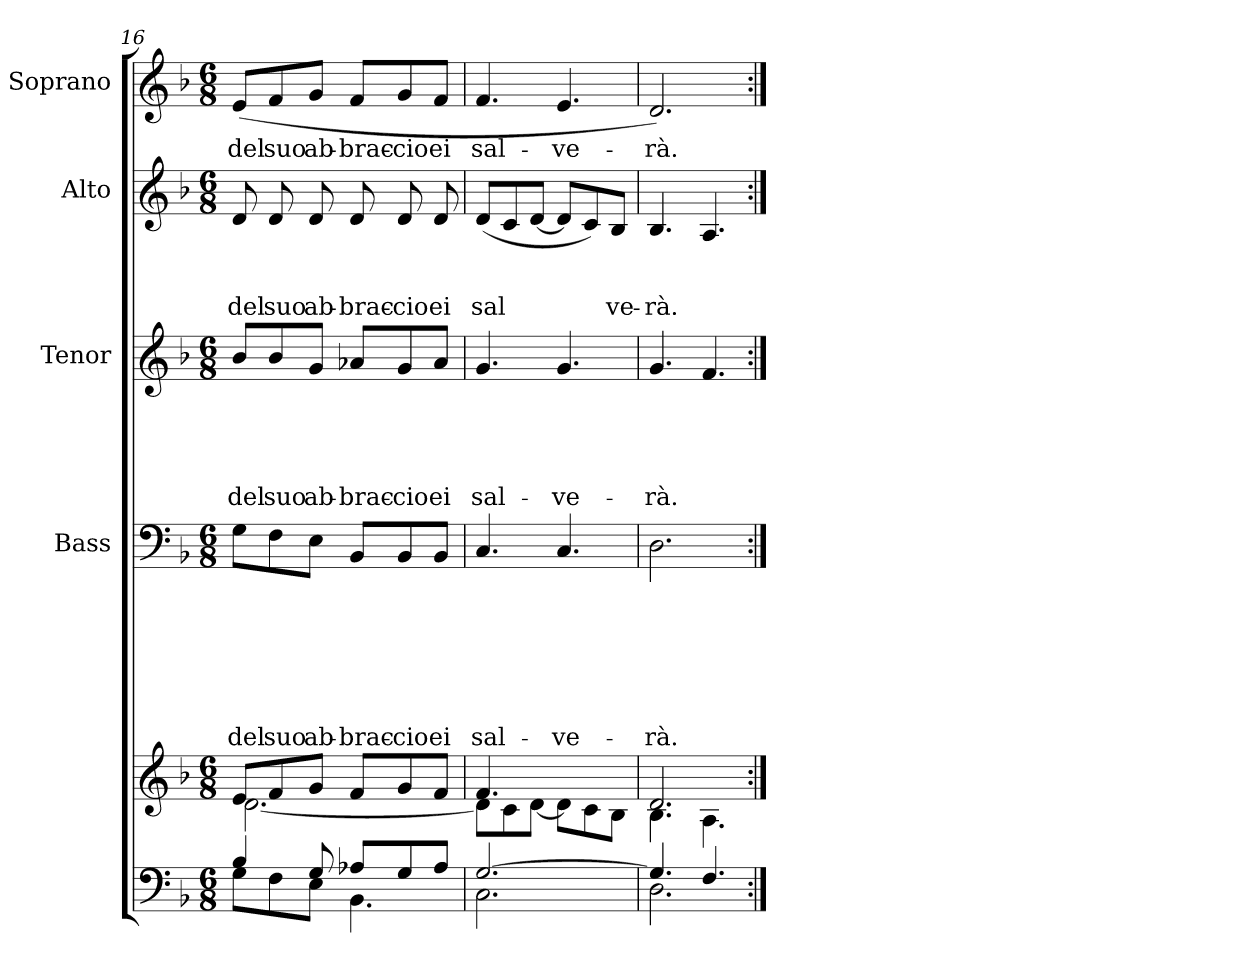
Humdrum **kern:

**kern	**kern	**kern	**text	**text	**text	**text	**text	**text	**text	**kern	**text	**text	**text	**text	**text	**kern	**text	**text	**text	**kern	**text
*part6	*part5	*part4	*part4	*part4	*part4	*part4	*part4	*part4	*part4	*part3	*part3	*part3	*part3	*part3	*part3	*part2	*part2	*part2	*part2	*part1	*part1
*staff6	*staff5	*staff4	*staff4	*staff4	*staff4	*staff4	*staff4	*staff4	*staff4	*staff3	*staff3	*staff3	*staff3	*staff3	*staff3	*staff2	*staff2	*staff2	*staff2	*staff1	*staff1
*	*	*I"Bass	*	*	*	*	*	*	*	*I"Tenor	*	*	*	*	*	*I"Alto	*	*	*	*I"Soprano	*
*clefF4	*clefG2	*clefF4	*	*	*	*	*	*	*	*clefG2	*	*	*	*	*	*clefG2	*	*	*	*clefG2	*
*k[b-]	*k[b-]	*k[b-]	*	*	*	*	*	*	*	*k[b-]	*	*	*	*	*	*k[b-]	*	*	*	*k[b-]	*
*F:	*F:	*F:	*	*	*	*	*	*	*	*F:	*	*	*	*	*	*F:	*	*	*	*F:	*
*M6/8	*M6/8	*M6/8	*	*	*	*	*	*	*	*M6/8	*	*	*	*	*	*M6/8	*	*	*	*M6/8	*
=16	=16	=16	=16	=16	=16	=16	=16	=16	=16	=16	=16	=16	=16	=16	=16	=16	=16	=16	=16	=16	=16
*^	*^	*	*	*	*	*	*	*	*	*	*	*	*	*	*	*	*	*	*	*	*
*	*	*	*^	*	*	*	*	*	*	*	*	*	*	*	*	*	*	*	*	*	*	*	*
!	!	!	!	!	!	!	!	!	!	!	!	!LO:LY:b	!	!	!	!	!	!LO:LY:b	!	!	!	!LO:LY:b	!	!LO:LY:b
4B-/	8G\L	8e/L	[<2.d\	2.ryy	8G\L	.	.	.	.	.	.	del	8b-/L	.	.	.	.	del	8d/	.	.	del	(>8e/L	del
!	!	!	!	!	!	!	!	!	!	!	!	!LO:LY:b	!	!	!	!	!	!LO:LY:b	!	!	!	!LO:LY:b	!	!LO:LY:b
.	8F\	8f/	.	.	8F\	.	.	.	.	.	.	suo	8b-/	.	.	.	.	suo	8d/	.	.	suo	8f/	suo
!	!	!	!	!	!	!	!	!	!	!	!	!LO:LY:b	!	!	!	!	!	!LO:LY:b	!	!	!	!LO:LY:b	!	!LO:LY:b
8G/	8E\J	8g/J	.	.	8E\J	.	.	.	.	.	.	ab-	8g/J	.	.	.	.	ab-	8d/	.	.	ab-	8g/J	ab-
!	!	!	!	!	!	!	!	!	!	!	!	!LO:LY:b	!	!	!	!	!	!LO:LY:b	!	!	!	!LO:LY:b	!	!LO:LY:b
8A-X/L	4.BB-\	8f/L	.	.	8BB-/L	.	.	.	.	.	.	-brac-	8a-X/L	.	.	.	.	-brac-	8d/	.	.	-brac-	8f/L	-brac-
!	!	!	!	!	!	!	!	!	!	!	!	!LO:LY:b	!	!	!	!	!	!LO:LY:b	!	!	!	!LO:LY:b	!	!LO:LY:b
8G/	.	8g/	.	.	8BB-/	.	.	.	.	.	.	-cio	8g/	.	.	.	.	-cio	8d/	.	.	-cio	8g/	-cio
!	!	!	!	!	!	!	!	!	!	!	!	!LO:LY:b	!	!	!	!	!	!LO:LY:b	!	!	!	!LO:LY:b	!	!LO:LY:b
8A-/J	.	8f/J	.	.	8BB-/J	.	.	.	.	.	.	ei	8a-/J	.	.	.	.	ei	8d/	.	.	ei	8f/J	ei
=17	=17	=17	=17	=17	=17	=17	=17	=17	=17	=17	=17	=17	=17	=17	=17	=17	=17	=17	=17	=17	=17	=17	=17	=17
!	!	!	!	!	!	!	!	!	!	!	!	!LO:LY:b	!	!	!	!	!	!LO:LY:b	!	!	!	!LO:LY:b	!	!LO:LY:b
[<2.G/	2.C\	4.f/	8d\L]	2.ryy	4.C/	.	.	.	.	.	.	sal-	4.g/	.	.	.	.	sal-	(<8d/L	.	.	sal	4.f/	sal-
.	.	.	8c\	.	.	.	.	.	.	.	.	.	.	.	.	.	.	.	8c/	.	.	.	.	.
.	.	.	[<8d\J	.	.	.	.	.	.	.	.	.	.	.	.	.	.	.	[<8d/J	.	.	.	.	.
!	!	!	!	!	!	!	!	!	!	!	!	!LO:LY:b	!	!	!	!	!	!LO:LY:b	!	!	!	!	!	!LO:LY:b
.	.	4.ryy	8d\L]	.	4.C/	.	.	.	.	.	.	-ve-	4.g/	.	.	.	.	-ve-	8d/L]	.	.	.	4.e/	-ve-
.	.	.	8c\	.	.	.	.	.	.	.	.	.	.	.	.	.	.	.	8c/)	.	.	.	.	.
!	!	!	!	!	!	!	!	!	!	!	!	!	!	!	!	!	!	!	!	!	!	!LO:LY:b	!	!
.	.	.	8B-\J	.	.	.	.	.	.	.	.	.	.	.	.	.	.	.	8B-/J	.	.	ve-	.	.
=18	=18	=18	=18	=18	=18	=18	=18	=18	=18	=18	=18	=18	=18	=18	=18	=18	=18	=18	=18	=18	=18	=18	=18	=18
!	!	!	!	!	!	!	!	!	!	!	!	!LO:LY:b	!	!	!	!	!	!LO:LY:b	!	!	!	!LO:LY:b	!	!LO:LY:b
4.G/]	2.D\	2.d/	4.B-\	2.ryy	2.D\	.	.	.	.	.	.	-rà.	4.g/	.	.	.	.	-rà.	4.B-/	.	.	-rà.	2.d/)	-rà.
4.F/	.	.	4.A\	.	.	.	.	.	.	.	.	.	4.f/	.	.	.	.	.	4.A/	.	.	.	.	.
*v	*v	*	*	*	*	*	*	*	*	*	*	*	*	*	*	*	*	*	*	*	*	*	*	*
*	*v	*v	*v	*	*	*	*	*	*	*	*	*	*	*	*	*	*	*	*	*	*	*	*
=:|!	=:|!	=:|!	=:|!	=:|!	=:|!	=:|!	=:|!	=:|!	=:|!	=:|!	=:|!	=:|!	=:|!	=:|!	=:|!	=:|!	=:|!	=:|!	=:|!	=:|!	=:|!
*-	*-	*-	*-	*-	*-	*-	*-	*-	*-	*-	*-	*-	*-	*-	*-	*-	*-	*-	*-	*-	*-
